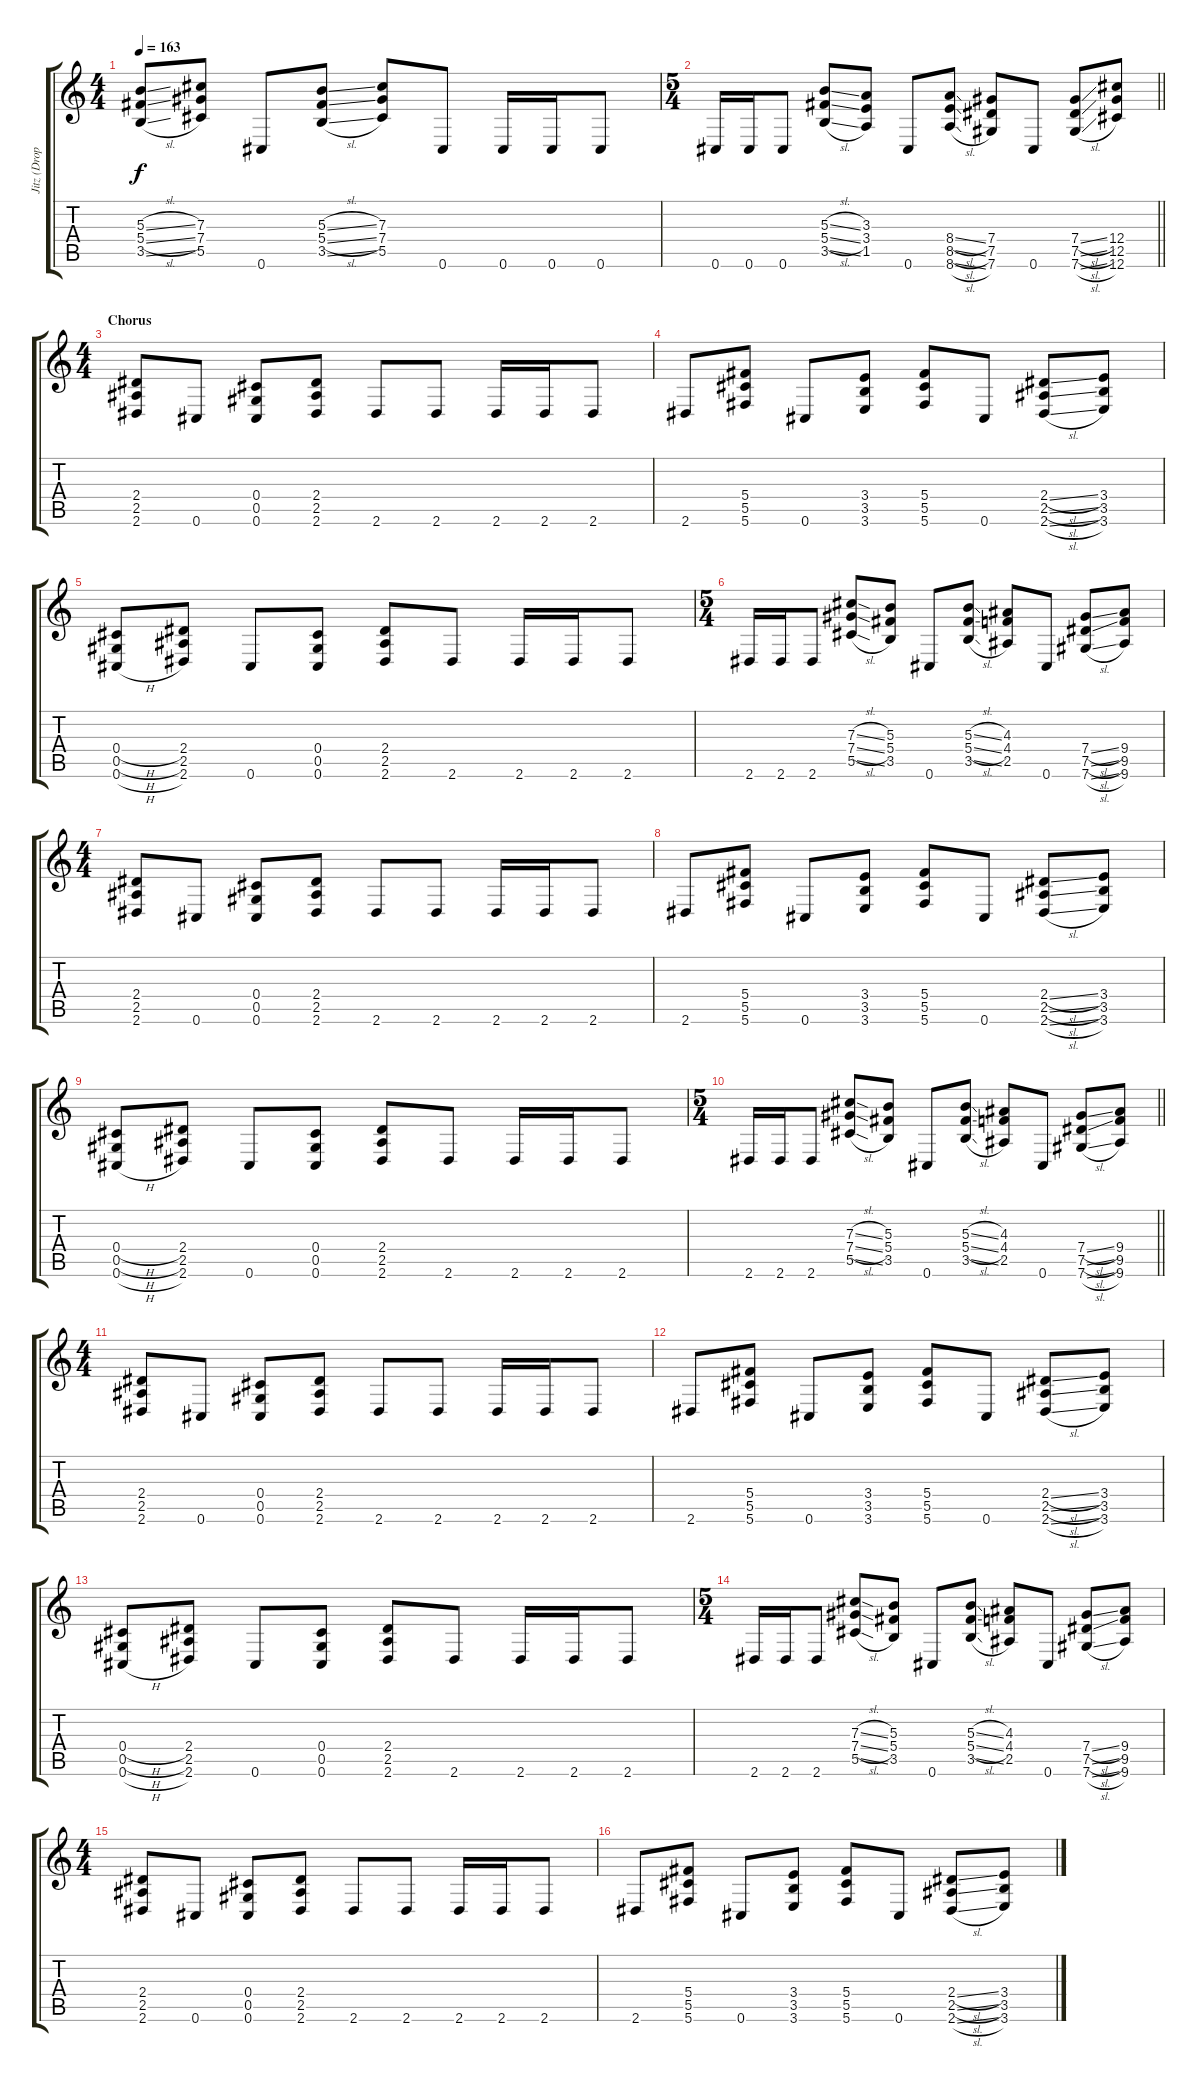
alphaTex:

\track ("Jitz (Dropped Db - Db-Ab-Db-Gb-Bb-Eb)" "Jitz (Drop") {instrument distortionguitar}
\staff {score tabs}
\tuning (Eb4 Bb3 Gb3 Db3 Ab2 Db2) {hide}
\ts (4 4)
\tempo 163
\clef g2
\ks c
(5.3{sl} 5.4{sl} 3.5{sl}).8{dy f} (7.3 7.4 5.5).8 0.6.8 (5.3{sl} 5.4{sl} 3.5{sl}).8 (7.3 7.4 5.5).8 0.6.8 0.6.16 0.6.16 0.6.8 |
\ts (5 4)
\barLineRight lightlight
0.6.16 0.6.16 0.6.8 (5.3{sl} 5.4{sl} 3.5{sl}).8 (3.3 3.4 1.5).8 0.6.8 (8.4{sl} 8.5{sl} 8.6{sl}).8 (7.4 7.5 7.6).8 0.6.8 (7.4{sl} 7.5{sl} 7.6{sl}).8 (12.4 12.5 12.6).8 |
\ts (4 4)
\section ("" "Chorus")
(2.4 2.5 2.6).8 0.6.8 (0.4 0.5 0.6).8 (2.4 2.5 2.6).8 2.6.8 2.6.8 2.6.16 2.6.16 2.6.8 |
2.6.8 (5.4 5.5 5.6).8 0.6.8 (3.4 3.5 3.6).8 (5.4 5.5 5.6).8 0.6.8 (2.4{sl} 2.5{sl} 2.6{sl}).8 (3.4 3.5 3.6).8 |
(0.4{h} 0.5{h} 0.6{h}).8 (2.4 2.5 2.6).8 0.6.8 (0.4 0.5 0.6).8 (2.4 2.5 2.6).8 2.6.8 2.6.16 2.6.16 2.6.8 |
\ts (5 4)
2.6.16 2.6.16 2.6.8 (7.3{sl} 7.4{sl} 5.5{sl}).8 (5.3 5.4 3.5).8 0.6.8 (5.3{sl} 5.4{sl} 3.5{sl}).8 (4.3 4.4 2.5).8 0.6.8 (7.4{sl} 7.5{sl} 7.6{sl}).8 (9.4 9.5 9.6).8 |
\ts (4 4)
(2.4 2.5 2.6).8 0.6.8 (0.4 0.5 0.6).8 (2.4 2.5 2.6).8 2.6.8 2.6.8 2.6.16 2.6.16 2.6.8 |
2.6.8 (5.4 5.5 5.6).8 0.6.8 (3.4 3.5 3.6).8 (5.4 5.5 5.6).8 0.6.8 (2.4{sl} 2.5{sl} 2.6{sl}).8 (3.4 3.5 3.6).8 |
(0.4{h} 0.5{h} 0.6{h}).8 (2.4 2.5 2.6).8 0.6.8 (0.4 0.5 0.6).8 (2.4 2.5 2.6).8 2.6.8 2.6.16 2.6.16 2.6.8 |
\ts (5 4)
\barLineRight lightlight
2.6.16 2.6.16 2.6.8 (7.3{sl} 7.4{sl} 5.5{sl}).8 (5.3 5.4 3.5).8 0.6.8 (5.3{sl} 5.4{sl} 3.5{sl}).8 (4.3 4.4 2.5).8 0.6.8 (7.4{sl} 7.5{sl} 7.6{sl}).8 (9.4 9.5 9.6).8 |
\ts (4 4)
(2.4 2.5 2.6).8 0.6.8 (0.4 0.5 0.6).8 (2.4 2.5 2.6).8 2.6.8 2.6.8 2.6.16 2.6.16 2.6.8 |
2.6.8 (5.4 5.5 5.6).8 0.6.8 (3.4 3.5 3.6).8 (5.4 5.5 5.6).8 0.6.8 (2.4{sl} 2.5{sl} 2.6{sl}).8 (3.4 3.5 3.6).8 |
(0.4{h} 0.5{h} 0.6{h}).8 (2.4 2.5 2.6).8 0.6.8 (0.4 0.5 0.6).8 (2.4 2.5 2.6).8 2.6.8 2.6.16 2.6.16 2.6.8 |
\ts (5 4)
2.6.16 2.6.16 2.6.8 (7.3{sl} 7.4{sl} 5.5{sl}).8 (5.3 5.4 3.5).8 0.6.8 (5.3{sl} 5.4{sl} 3.5{sl}).8 (4.3 4.4 2.5).8 0.6.8 (7.4{sl} 7.5{sl} 7.6{sl}).8 (9.4 9.5 9.6).8 |
\ts (4 4)
(2.4 2.5 2.6).8 0.6.8 (0.4 0.5 0.6).8 (2.4 2.5 2.6).8 2.6.8 2.6.8 2.6.16 2.6.16 2.6.8 |
2.6.8 (5.4 5.5 5.6).8 0.6.8 (3.4 3.5 3.6).8 (5.4 5.5 5.6).8 0.6.8 (2.4{sl} 2.5{sl} 2.6{sl}).8 (3.4 3.5 3.6).8
